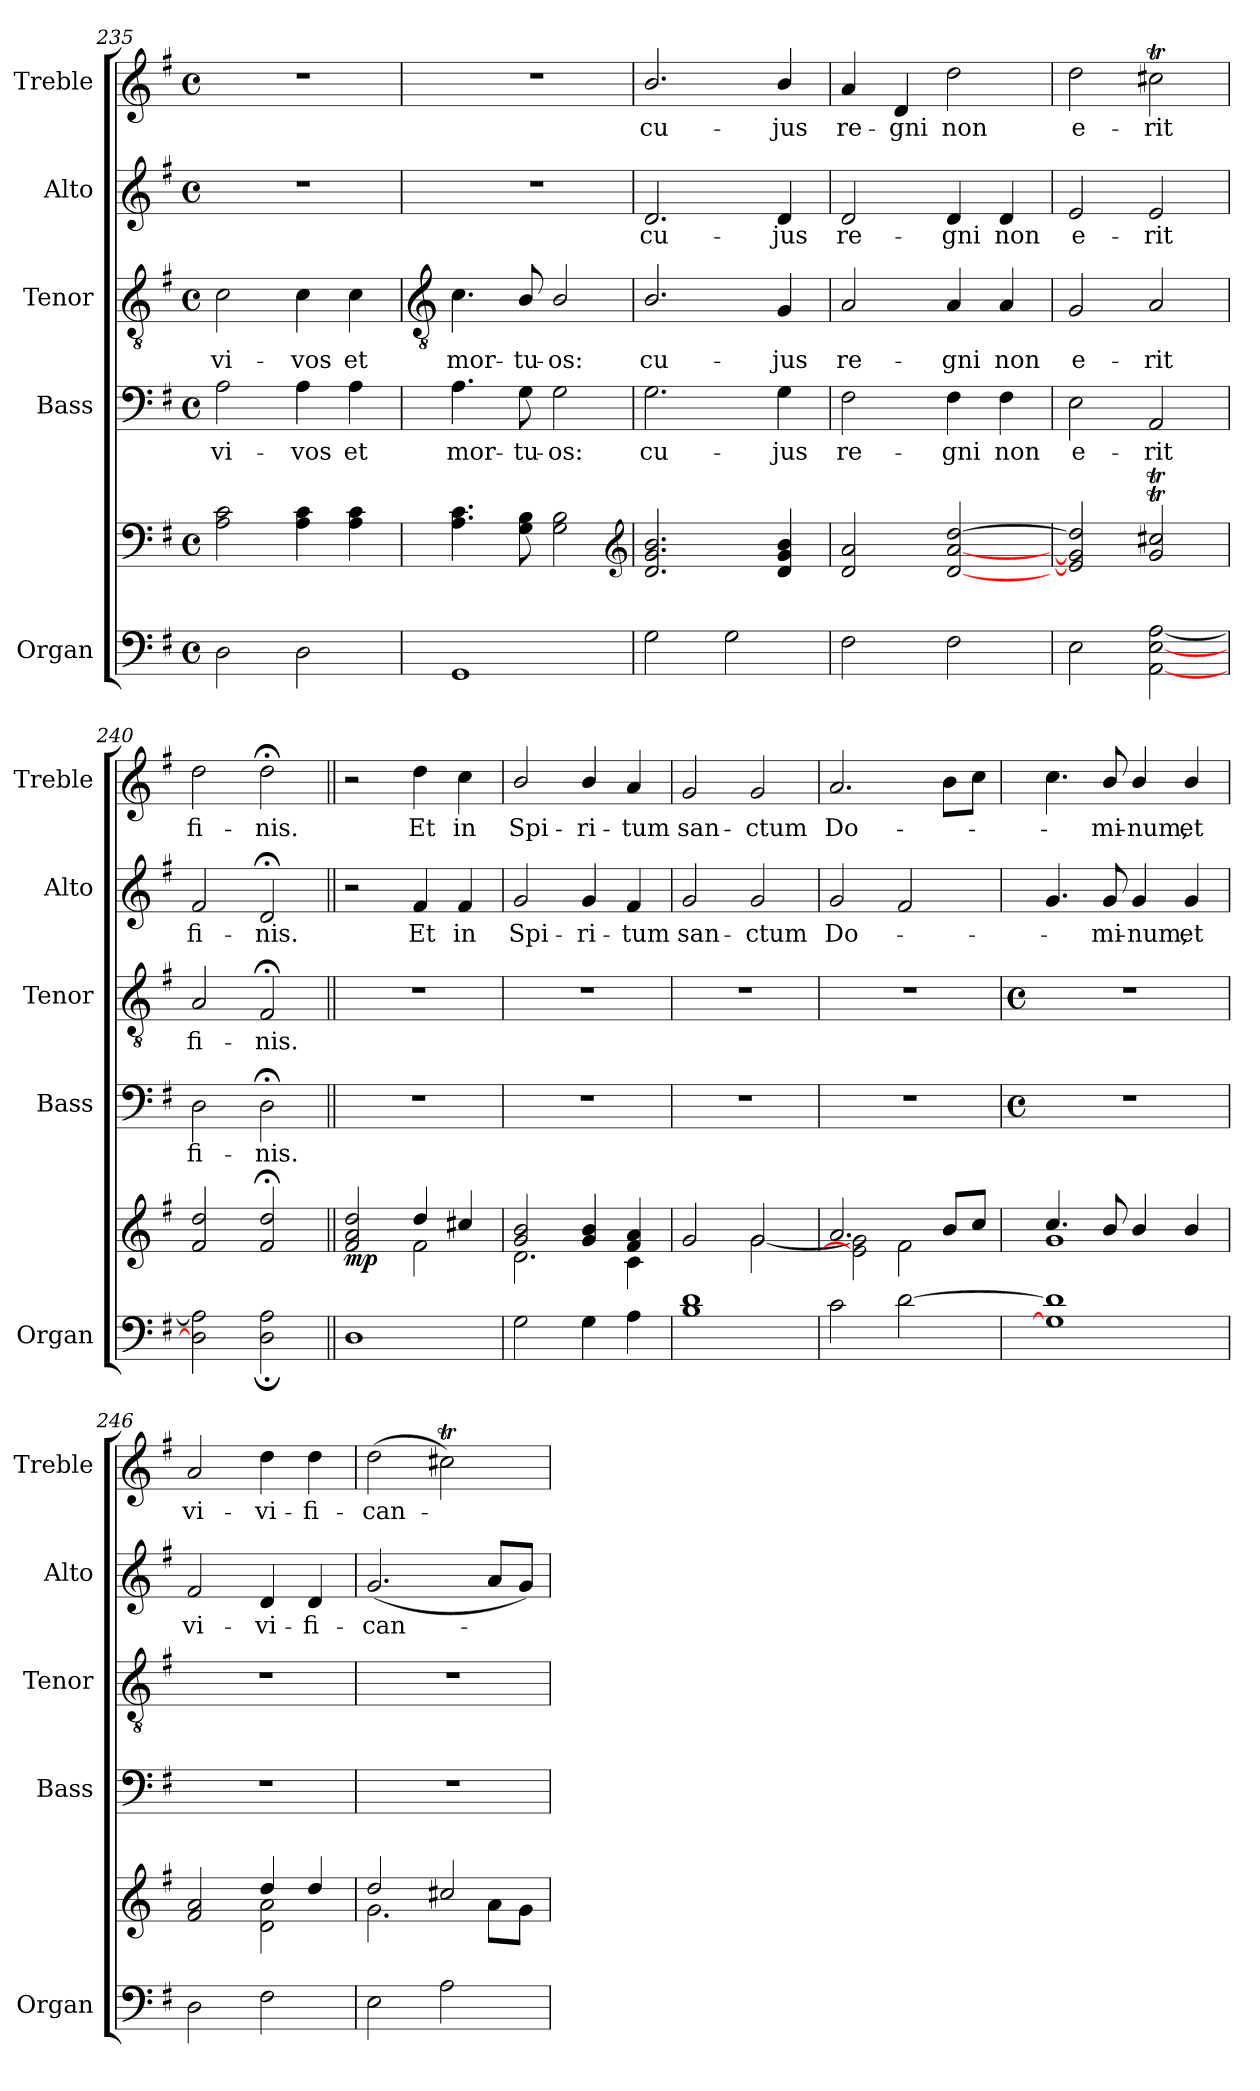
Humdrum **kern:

**kern	**kern	**dynam	**kern	**text	**kern	**text	**kern	**text	**kern	**text
*part5	*part5	*part5	*part4	*part4	*part3	*part3	*part2	*part2	*part1	*part1
*staff6	*staff5	*staff5/6	*staff4	*staff4	*staff3	*staff3	*staff2	*staff2	*staff1	*staff1
*I"Organ	*	*	*I"Bass	*	*I"Tenor	*	*I"Alto	*	*I"Treble	*
*I'Organ	*	*	*I'Bass	*	*I'Tenor	*	*I'Alto	*	*I'Treble	*
*clefF4	*clefF4	*	*clefF4	*	*clefGv2	*	*clefG2	*	*clefG2	*
*k[f#]	*k[f#]	*	*k[f#]	*	*k[f#]	*	*k[f#]	*	*k[f#]	*
*G:	*G:	*	*G:	*	*G:	*	*G:	*	*G:	*
*M4/4	*M4/4	*	*M4/4	*	*M4/4	*	*M4/4	*	*M4/4	*
*met(c)	*met(c)	*	*met(c)	*	*met(c)	*	*met(c)	*	*met(c)	*
=235	=235	=235	=235	=235	=235	=235	=235	=235	=235	=235
*^	*	*	*	*	*	*	*	*	*	*
!	!	!	!	!	!LO:LY:b	!	!LO:LY:b	!	!	!	!
1ryy	2D	2A 2c	.	2A	vi-	2c	vi-	1r	.	1r	.
!	!	!	!	!	!LO:LY:b	!	!LO:LY:b	!	!	!	!
.	2D	4A 4c	.	4A	-vos	4c	-vos	.	.	.	.
!	!	!	!	!	!LO:LY:b	!	!LO:LY:b	!	!	!	!
.	.	4A 4c	.	4A	et	4c	et	.	.	.	.
!!LO:LB:g=z
=236	=236	=236	=236	=236	=236	=236	=236	=236	=236	=236	=236
*	*	*	*	*	*	*clefGv2	*	*	*	*	*
!	!	!	!	!	!LO:LY:b	!	!LO:LY:b	!	!	!	!
1ryy	1GG	4.A 4.c	.	4.A	mor-	4.c	mor-	1r	.	1r	.
!	!	!	!	!	!LO:LY:b	!	!LO:LY:b	!	!	!	!
.	.	8G 8B	.	8G	-tu-	8B/	-tu-	.	.	.	.
!	!	!	!	!	!LO:LY:b	!	!LO:LY:b	!	!	!	!
.	.	2G 2B	.	2G	-os:	2B/	-os:	.	.	.	.
*	*	*clefG2	*	*	*	*	*	*	*	*	*
=237	=237	=237	=237	=237	=237	=237	=237	=237	=237	=237	=237
!	!	!	!	!	!LO:LY:b	!	!LO:LY:b	!	!LO:LY:b	!	!LO:LY:b
1ryy	2G	2.d 2.g 2.b	.	2.G	cu-	2.B/	cu-	2.d	cu-	2.b/	cu-
.	2G	.	.	.	.	.	.	.	.	.	.
!	!	!	!	!	!LO:LY:b	!	!LO:LY:b	!	!LO:LY:b	!	!LO:LY:b
.	.	4d 4g 4b	.	4G	-jus	4G	-jus	4d	-jus	4b/	-jus
=238	=238	=238	=238	=238	=238	=238	=238	=238	=238	=238	=238
!	!	!	!	!	!LO:LY:b	!	!LO:LY:b	!	!LO:LY:b	!	!LO:LY:b
1ryy	2F#	2d 2a	.	2F#	re-	2A	re-	2d	re-	4a	re-
!	!	!	!	!	!	!	!	!	!	!	!LO:LY:b
.	.	.	.	.	.	.	.	.	.	4d	-gni
!	!	!	!	!	!LO:LY:b	!	!LO:LY:b	!	!LO:LY:b	!	!LO:LY:b
.	2F#	[2d [2a [2dd	.	4F#	-gni	4A	-gni	4d	-gni	2dd	non
!	!	!	!	!	!LO:LY:b	!	!LO:LY:b	!	!LO:LY:b	!	!
.	.	.	.	4F#	non	4A	non	4d	non	.	.
=239	=239	=239	=239	=239	=239	=239	=239	=239	=239	=239	=239
!	!	!	!	!	!LO:LY:b	!	!LO:LY:b	!	!LO:LY:b	!	!LO:LY:b
1ryy	2E	2e] 2g] 2dd]	.	2E	e-	2G	e-	2e	e-	2dd	e-
!	!	!	!	!	!LO:LY:b	!	!LO:LY:b	!	!LO:LY:b	!	!LO:LY:b
.	[2AA [2E [2A	2gT 2cc#XT	.	2AA	-rit	2A	-rit	2e	-rit	2cc#Xt	-rit
=240	=240	=240	=240	=240	=240	=240	=240	=240	=240	=240	=240
!	!	!	!	!	!LO:LY:b	!	!LO:LY:b	!	!LO:LY:b	!	!LO:LY:b
1ryy	2D] 2A]	2f# 2dd	.	2D	fi-	2A	fi-	2f#	fi-	2dd	fi-
!	!	!	!	!	!LO:LY:b	!	!LO:LY:b	!	!LO:LY:b	!	!LO:LY:b
.	2D; 2A;	2f#;< 2dd;<	.	2D;<	-nis.	2F#;<	-nis.	2d;<	-nis.	2dd;<	-nis.
=241||	=241||	=241||	=241||	=241||	=241||	=241||	=241||	=241||	=241||	=241||	=241||
*	*	*^	*	*	*	*	*	*	*	*	*
!	!	!	!	!LO:DY:b	!	!	!	!	!	!	!	!
2ryy	1D	2f# 2a 2dd	2ryy	mp	1r	.	1r	.	2r	.	2r	.
!	!	!	!	!	!	!	!	!	!	!LO:LY:b	!	!LO:LY:b
2ryy	.	4dd/	2f#\	.	.	.	.	.	4f#	Et	4dd	Et
!	!	!	!	!	!	!	!	!	!	!LO:LY:b	!	!LO:LY:b
.	.	4cc#X/	.	.	.	.	.	.	4f#	in	4cc	in
*v	*v	*	*	*	*	*	*	*	*	*	*	*
=242	=242	=242	=242	=242	=242	=242	=242	=242	=242	=242	=242
!	!	!	!	!	!	!	!	!	!LO:LY:b	!	!LO:LY:b
2G	2g/ 2b/	2.d\	.	1r	.	1r	.	2g	Spi-	2b/	Spi-
!	!	!	!	!	!	!	!	!	!LO:LY:b	!	!LO:LY:b
4G	4g 4b	.	.	.	.	.	.	4g	-ri-	4b/	-ri-
!	!	!	!	!	!	!	!	!	!LO:LY:b	!	!LO:LY:b
4A	4f# 4a	4c\	.	.	.	.	.	4f#	-tum	4a	-tum
=243	=243	=243	=243	=243	=243	=243	=243	=243	=243	=243	=243
*^	*	*	*	*	*	*	*	*	*	*	*
!	!	!	!	!	!	!	!	!	!	!LO:LY:b	!	!LO:LY:b
2ryy	1B 1d	2g	2ryy	.	1r	.	1r	.	2g	san-	2g	san-
!	!	!	!	!	!	!	!	!	!	!LO:LY:b	!	!LO:LY:b
2ryy	.	2g	[2g\	.	.	.	.	.	2g	-ctum	2g	-ctum
*v	*v	*	*	*	*	*	*	*	*	*	*	*
=244	=244	=244	=244	=244	=244	=244	=244	=244	=244	=244	=244
!	!	!	!	!	!	!	!	!	!LO:LY:b	!	!LO:LY:b
2c	2.a	2e\] 2g\]	.	1r	.	1r	.	2g	Do-	2.a	Do-
[2d	.	2f#\	.	.	.	.	.	2f#	.	.	.
.	8b/L	.	.	.	.	.	.	.	.	8bL	.
.	8cc/J	.	.	.	.	.	.	.	.	8ccJ	.
!!LO:LB:g=z
=245	=245	=245	=245	=245	=245	=245	=245	=245	=245	=245	=245
*	*	*	*	*M4/4	*	*M4/4	*	*	*	*	*
*	*	*	*	*met(c)	*	*met(c)	*	*	*	*	*
1G] 1d]	4.cc/	1g\	.	1r	.	1r	.	4.g	.	4.cc	.
!	!	!	!	!	!	!	!	!	!LO:LY:b	!	!LO:LY:b
.	8b/	.	.	.	.	.	.	8g	mi-	8b/	mi-
!	!	!	!	!	!	!	!	!	!LO:LY:b	!	!LO:LY:b
.	4b/	.	.	.	.	.	.	4g	-num,	4b/	-num,
!	!	!	!	!	!	!	!	!	!LO:LY:b	!	!LO:LY:b
.	4b/	.	.	.	.	.	.	4g	et	4b/	et
=246	=246	=246	=246	=246	=246	=246	=246	=246	=246	=246	=246
*^	*	*	*	*	*	*	*	*	*	*	*
!	!	!	!	!	!	!	!	!	!	!LO:LY:b	!	!LO:LY:b
2ryy	2D	2f# 2a	2ryy	.	1r	.	1r	.	2f#	vi-	2a	vi-
!	!	!	!	!	!	!	!	!	!	!LO:LY:b	!	!LO:LY:b
2ryy	2F#	4dd/	2d\ 2a\	.	.	.	.	.	4d	-vi-	4dd	-vi-
!	!	!	!	!	!	!	!	!	!	!LO:LY:b	!	!LO:LY:b
.	.	4dd/	.	.	.	.	.	.	4d	-fi-	4dd	-fi-
*v	*v	*	*	*	*	*	*	*	*	*	*	*
=247	=247	=247	=247	=247	=247	=247	=247	=247	=247	=247	=247
!	!	!	!	!	!	!	!	!	!LO:LY:b	!	!LO:LY:b
2E	2dd/	2.g\	.	1r	.	1r	.	(<2.g	-can-	(>2dd	-can-
2A	2cc#X/	.	.	.	.	.	.	.	.	2cc#Xt)	.
.	.	8a\L	.	.	.	.	.	8aL	.	.	.
.	.	8g\J	.	.	.	.	.	8gJ)	.	.	.
*	*v	*v	*	*	*	*	*	*	*	*	*
=	=	=	=	=	=	=	=	=	=	=
*-	*-	*-	*-	*-	*-	*-	*-	*-	*-	*-
